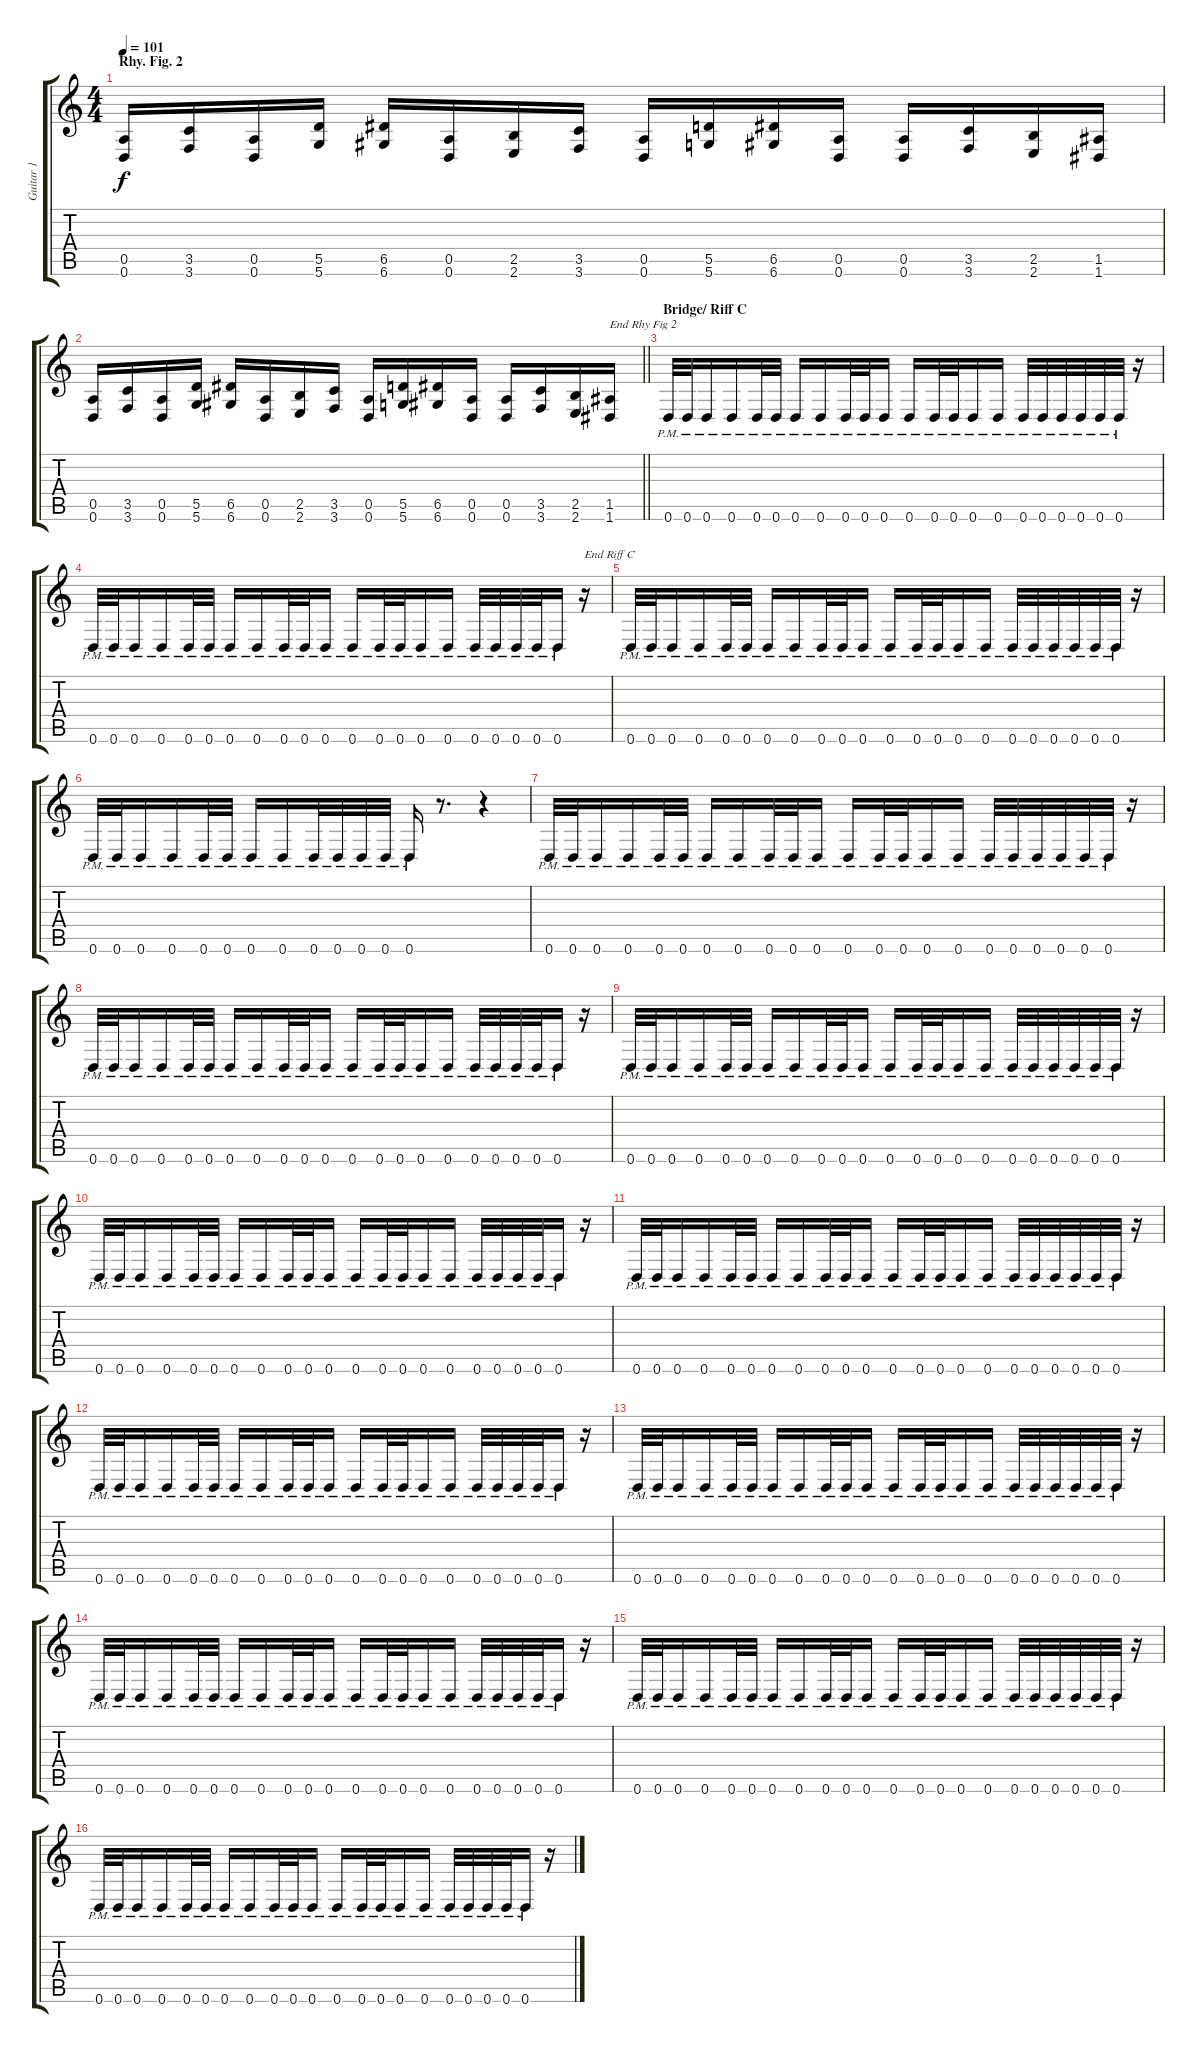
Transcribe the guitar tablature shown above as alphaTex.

\track ("Guitar 1" "Guitar 1") {instrument distortionguitar}
\staff {score tabs}
\tuning (E4 B3 G3 D3 A2 D2) {hide}
\ts (4 4)
\section ("" "Rhy. Fig. 2")
\tempo 101
\clef g2
\ks c
(0.5 0.6).16{dy f} (3.5 3.6).16 (0.5 0.6).16 (5.5 5.6).16 (6.5 6.6).16 (0.5 0.6).16 (2.5 2.6).16 (3.5 3.6).16 (0.5 0.6).16 (5.5 5.6).16 (6.5 6.6).16 (0.5 0.6).16 (0.5 0.6).16 (3.5 3.6).16 (2.5 2.6).16 (1.5 1.6).16 |
\barLineRight lightlight
(0.5 0.6).16 (3.5 3.6).16 (0.5 0.6).16 (5.5 5.6).16 (6.5 6.6).16 (0.5 0.6).16 (2.5 2.6).16 (3.5 3.6).16 (0.5 0.6).16 (5.5 5.6).16 (6.5 6.6).16 (0.5 0.6).16 (0.5 0.6).16 (3.5 3.6).16 (2.5 2.6).16 (1.5 1.6).16{txt "End Rhy Fig 2"} |
\section ("" "Bridge/ Riff C")
0.6{pm}.32 0.6{pm}.32 0.6{pm}.16 0.6{pm}.16 0.6{pm}.32 0.6{pm}.32 0.6{pm}.16 0.6{pm}.16 0.6{pm}.32 0.6{pm}.32 0.6{pm}.16 0.6{pm}.16 0.6{pm}.32 0.6{pm}.32 0.6{pm}.16 0.6{pm}.16 0.6{pm}.32 0.6{pm}.32 0.6{pm}.32 0.6{pm}.32 0.6{pm}.32 0.6{pm}.32 r.16 |
0.6{pm}.32 0.6{pm}.32 0.6{pm}.16 0.6{pm}.16 0.6{pm}.32 0.6{pm}.32 0.6{pm}.16 0.6{pm}.16 0.6{pm}.32 0.6{pm}.32 0.6{pm}.16 0.6{pm}.16 0.6{pm}.32 0.6{pm}.32 0.6{pm}.16 0.6{pm}.16 0.6{pm}.32 0.6{pm}.32 0.6{pm}.32 0.6{pm}.32 0.6{pm}.16 r.16{txt "End Riff C"} |
0.6{pm}.32 0.6{pm}.32 0.6{pm}.16 0.6{pm}.16 0.6{pm}.32 0.6{pm}.32 0.6{pm}.16 0.6{pm}.16 0.6{pm}.32 0.6{pm}.32 0.6{pm}.16 0.6{pm}.16 0.6{pm}.32 0.6{pm}.32 0.6{pm}.16 0.6{pm}.16 0.6{pm}.32 0.6{pm}.32 0.6{pm}.32 0.6{pm}.32 0.6{pm}.32 0.6{pm}.32 r.16 |
0.6{pm}.32 0.6{pm}.32 0.6{pm}.16 0.6{pm}.16 0.6{pm}.32 0.6{pm}.32 0.6{pm}.16 0.6{pm}.16 0.6{pm}.32 0.6{pm}.32 0.6{pm}.32 0.6{pm}.32 0.6{pm}.16 r.8{d} r.4 |
0.6{pm}.32 0.6{pm}.32 0.6{pm}.16 0.6{pm}.16 0.6{pm}.32 0.6{pm}.32 0.6{pm}.16 0.6{pm}.16 0.6{pm}.32 0.6{pm}.32 0.6{pm}.16 0.6{pm}.16 0.6{pm}.32 0.6{pm}.32 0.6{pm}.16 0.6{pm}.16 0.6{pm}.32 0.6{pm}.32 0.6{pm}.32 0.6{pm}.32 0.6{pm}.32 0.6{pm}.32 r.16 |
0.6{pm}.32 0.6{pm}.32 0.6{pm}.16 0.6{pm}.16 0.6{pm}.32 0.6{pm}.32 0.6{pm}.16 0.6{pm}.16 0.6{pm}.32 0.6{pm}.32 0.6{pm}.16 0.6{pm}.16 0.6{pm}.32 0.6{pm}.32 0.6{pm}.16 0.6{pm}.16 0.6{pm}.32 0.6{pm}.32 0.6{pm}.32 0.6{pm}.32 0.6{pm}.16 r.16 |
0.6{pm}.32 0.6{pm}.32 0.6{pm}.16 0.6{pm}.16 0.6{pm}.32 0.6{pm}.32 0.6{pm}.16 0.6{pm}.16 0.6{pm}.32 0.6{pm}.32 0.6{pm}.16 0.6{pm}.16 0.6{pm}.32 0.6{pm}.32 0.6{pm}.16 0.6{pm}.16 0.6{pm}.32 0.6{pm}.32 0.6{pm}.32 0.6{pm}.32 0.6{pm}.32 0.6{pm}.32 r.16 |
0.6{pm}.32 0.6{pm}.32 0.6{pm}.16 0.6{pm}.16 0.6{pm}.32 0.6{pm}.32 0.6{pm}.16 0.6{pm}.16 0.6{pm}.32 0.6{pm}.32 0.6{pm}.16 0.6{pm}.16 0.6{pm}.32 0.6{pm}.32 0.6{pm}.16 0.6{pm}.16 0.6{pm}.32 0.6{pm}.32 0.6{pm}.32 0.6{pm}.32 0.6{pm}.16 r.16 |
0.6{pm}.32 0.6{pm}.32 0.6{pm}.16 0.6{pm}.16 0.6{pm}.32 0.6{pm}.32 0.6{pm}.16 0.6{pm}.16 0.6{pm}.32 0.6{pm}.32 0.6{pm}.16 0.6{pm}.16 0.6{pm}.32 0.6{pm}.32 0.6{pm}.16 0.6{pm}.16 0.6{pm}.32 0.6{pm}.32 0.6{pm}.32 0.6{pm}.32 0.6{pm}.32 0.6{pm}.32 r.16 |
0.6{pm}.32 0.6{pm}.32 0.6{pm}.16 0.6{pm}.16 0.6{pm}.32 0.6{pm}.32 0.6{pm}.16 0.6{pm}.16 0.6{pm}.32 0.6{pm}.32 0.6{pm}.16 0.6{pm}.16 0.6{pm}.32 0.6{pm}.32 0.6{pm}.16 0.6{pm}.16 0.6{pm}.32 0.6{pm}.32 0.6{pm}.32 0.6{pm}.32 0.6{pm}.16 r.16 |
0.6{pm}.32 0.6{pm}.32 0.6{pm}.16 0.6{pm}.16 0.6{pm}.32 0.6{pm}.32 0.6{pm}.16 0.6{pm}.16 0.6{pm}.32 0.6{pm}.32 0.6{pm}.16 0.6{pm}.16 0.6{pm}.32 0.6{pm}.32 0.6{pm}.16 0.6{pm}.16 0.6{pm}.32 0.6{pm}.32 0.6{pm}.32 0.6{pm}.32 0.6{pm}.32 0.6{pm}.32 r.16 |
0.6{pm}.32 0.6{pm}.32 0.6{pm}.16 0.6{pm}.16 0.6{pm}.32 0.6{pm}.32 0.6{pm}.16 0.6{pm}.16 0.6{pm}.32 0.6{pm}.32 0.6{pm}.16 0.6{pm}.16 0.6{pm}.32 0.6{pm}.32 0.6{pm}.16 0.6{pm}.16 0.6{pm}.32 0.6{pm}.32 0.6{pm}.32 0.6{pm}.32 0.6{pm}.16 r.16 |
0.6{pm}.32 0.6{pm}.32 0.6{pm}.16 0.6{pm}.16 0.6{pm}.32 0.6{pm}.32 0.6{pm}.16 0.6{pm}.16 0.6{pm}.32 0.6{pm}.32 0.6{pm}.16 0.6{pm}.16 0.6{pm}.32 0.6{pm}.32 0.6{pm}.16 0.6{pm}.16 0.6{pm}.32 0.6{pm}.32 0.6{pm}.32 0.6{pm}.32 0.6{pm}.32 0.6{pm}.32 r.16 |
0.6{pm}.32 0.6{pm}.32 0.6{pm}.16 0.6{pm}.16 0.6{pm}.32 0.6{pm}.32 0.6{pm}.16 0.6{pm}.16 0.6{pm}.32 0.6{pm}.32 0.6{pm}.16 0.6{pm}.16 0.6{pm}.32 0.6{pm}.32 0.6{pm}.16 0.6{pm}.16 0.6{pm}.32 0.6{pm}.32 0.6{pm}.32 0.6{pm}.32 0.6{pm}.16 r.16
